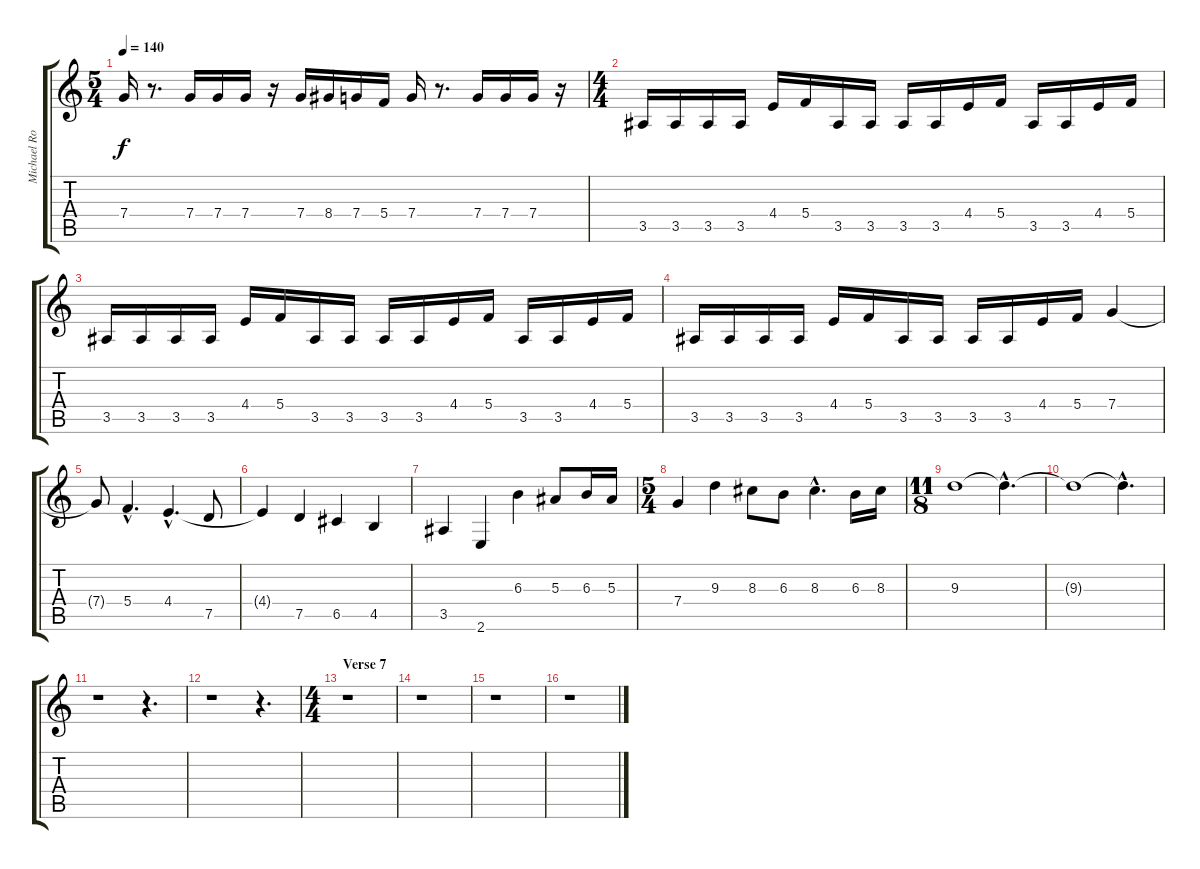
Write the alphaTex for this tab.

\track ("Michael Romeo Lead" "Michael Ro") {instrument distortionguitar}
\staff {score tabs}
\tuning (D4 A3 F3 C3 G2 D2) {hide}
\ts (5 4)
\tempo 140
\clef g2
\ks c
7.4.16{dy f} r.8{d} 7.4.16 7.4.16 7.4.16 r.16 7.4.16 8.4.16 7.4.16 5.4.16 7.4.16 r.8{d} 7.4.16 7.4.16 7.4.16 r.16 |
\ts (4 4)
3.5.16 3.5.16 3.5.16 3.5.16 4.4.16 5.4.16 3.5.16 3.5.16 3.5.16 3.5.16 4.4.16 5.4.16 3.5.16 3.5.16 4.4.16 5.4.16 |
3.5.16 3.5.16 3.5.16 3.5.16 4.4.16 5.4.16 3.5.16 3.5.16 3.5.16 3.5.16 4.4.16 5.4.16 3.5.16 3.5.16 4.4.16 5.4.16 |
3.5.16 3.5.16 3.5.16 3.5.16 4.4.16 5.4.16 3.5.16 3.5.16 3.5.16 3.5.16 4.4.16 5.4.16 7.4.4 |
7.4{t}.8 5.4{hac}.4{d} 4.4{hac}.4{d} 7.5.8 |
4.4{t}.4 7.5.4 6.5.4 4.5.4 |
3.5.4 2.6.4 6.3.4 5.3.8 6.3.16 5.3.16 |
\ts (5 4)
7.4.4 9.3.4 8.3.8 6.3.8 8.3{hac}.4{d} 6.3.16 8.3.16 |
\ts (11 8)
9.3.1 9.3{hac t}.4{d} |
9.3{t}.1 9.3{hac t}.4{d} |
r.1 r.4{d} |
r.1 r.4{d} |
\ts (4 4)
\section ("" "Verse 7")
r.1 |
r.1 |
r.1 |
r.1
